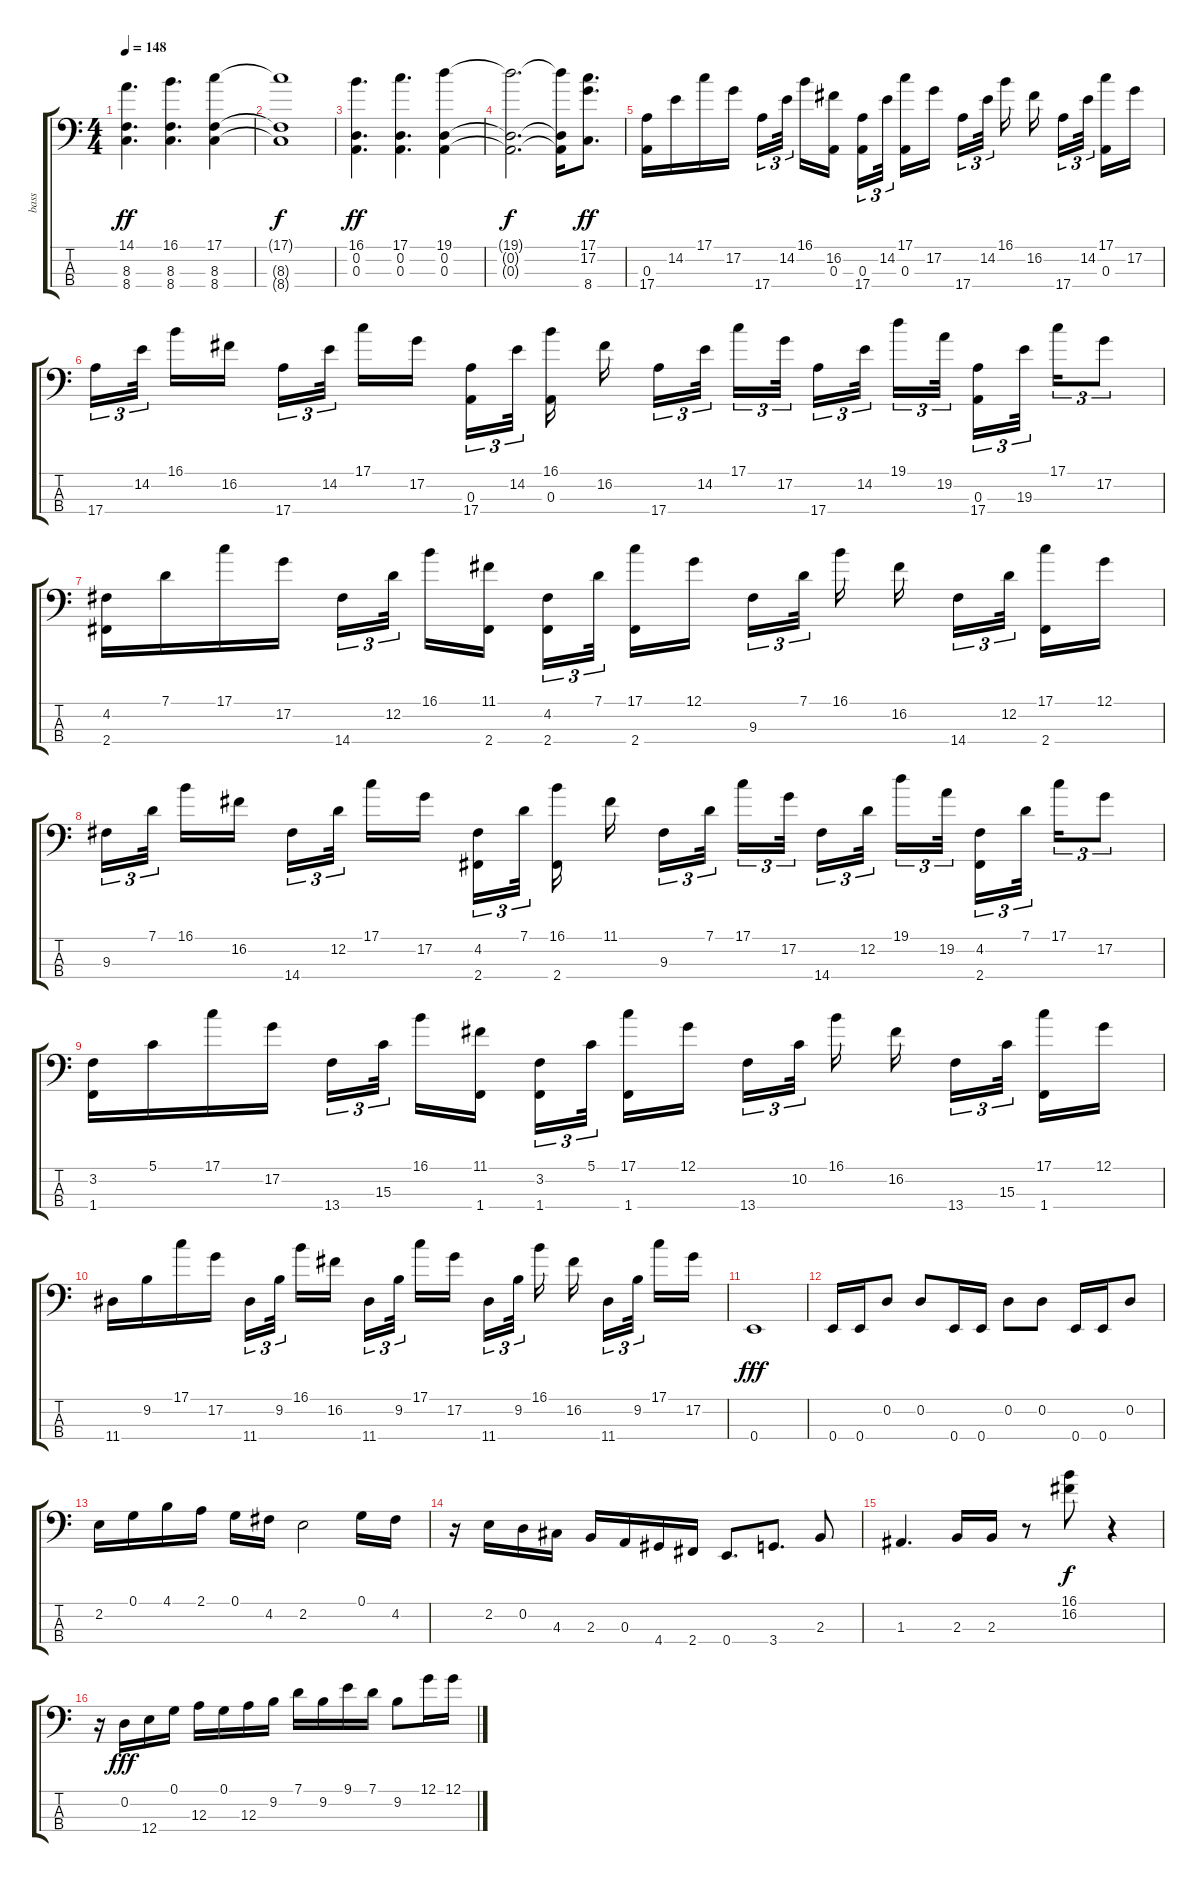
\track ("bass" "bass") {instrument electricbassfinger}
\staff {score tabs}
\tuning (G2 D2 A1 E1) {hide}
\ts (4 4)
\tempo 148
\clef f4
\ks c
(14.1 8.3 8.4).4{d dy ff} (16.1 8.3 8.4).4{d} (17.1 8.3 8.4).4 |
(17.1{t} 8.3{t} 8.4{t}).1{dy f} |
(16.1 0.2 0.3).4{d dy ff} (17.1 0.2 0.3).4{d} (19.1 0.2 0.3).4 |
(19.1{t} 0.2{t} 0.3{t}).2{d dy f} (19.1{t} 0.2{t} 0.3{t}).16 (17.1 17.2 8.4).8{d dy ff} |
(0.3 17.4).16 14.2.16 17.1.16 17.2.16 17.4.16{tu (3 2)} 14.2.32{tu (3 2) beam splitsecondary} 16.1.16 (16.2 0.3).16{beam splitsecondary} (0.3 17.4).16{tu (3 2)} 14.2.32{tu (3 2)} (17.1 0.3).16 17.2.16{beam splitsecondary} 17.4.16{tu (3 2)} 14.2.32{tu (3 2) beam splitsecondary} 16.1.16 16.2.16{beam splitsecondary} 17.4.16{tu (3 2)} 14.2.32{tu (3 2) beam splitsecondary} (17.1 0.3).16 17.2.16 |
17.4.16{tu (3 2)} 14.2.32{tu (3 2) beam splitsecondary} 16.1.16 16.2.16{beam splitsecondary} 17.4.16{tu (3 2)} 14.2.32{tu (3 2)} 17.1.16 17.2.16{beam splitsecondary} (0.3 17.4).16{tu (3 2)} 14.2.32{tu (3 2) beam splitsecondary} (16.1 0.3).16 16.2.16{beam splitsecondary} 17.4.16{tu (3 2)} 14.2.32{tu (3 2) beam splitsecondary} 17.1.16{tu (3 2)} 17.2.32{tu (3 2) beam splitsecondary} 17.4.16{tu (3 2)} 14.2.32{tu (3 2)} 19.1.16{tu (3 2)} 19.2.32{tu (3 2) beam splitsecondary} (0.3 17.4).16{tu (3 2)} 19.3.32{tu (3 2) beam splitsecondary} 17.1.16{tu (3 2)} 17.2.8{tu (3 2)} |
(4.2 2.4).16 7.1.16 17.1.16 17.2.16 14.4.16{tu (3 2)} 12.2.32{tu (3 2) beam splitsecondary} 16.1.16 (11.1 2.4).16{beam splitsecondary} (4.2 2.4).16{tu (3 2)} 7.1.32{tu (3 2)} (17.1 2.4).16 12.1.16{beam splitsecondary} 9.3.16{tu (3 2)} 7.1.32{tu (3 2) beam splitsecondary} 16.1.16 16.2.16{beam splitsecondary} 14.4.16{tu (3 2)} 12.2.32{tu (3 2) beam splitsecondary} (17.1 2.4).16 12.1.16 |
9.3.16{tu (3 2)} 7.1.32{tu (3 2) beam splitsecondary} 16.1.16 16.2.16{beam splitsecondary} 14.4.16{tu (3 2)} 12.2.32{tu (3 2)} 17.1.16 17.2.16{beam splitsecondary} (4.2 2.4).16{tu (3 2)} 7.1.32{tu (3 2) beam splitsecondary} (16.1 2.4).16 11.1.16{beam splitsecondary} 9.3.16{tu (3 2)} 7.1.32{tu (3 2) beam splitsecondary} 17.1.16{tu (3 2)} 17.2.32{tu (3 2) beam splitsecondary} 14.4.16{tu (3 2)} 12.2.32{tu (3 2)} 19.1.16{tu (3 2)} 19.2.32{tu (3 2) beam splitsecondary} (4.2 2.4).16{tu (3 2)} 7.1.32{tu (3 2) beam splitsecondary} 17.1.16{tu (3 2)} 17.2.8{tu (3 2)} |
(3.2 1.4).16 5.1.16 17.1.16 17.2.16 13.4.16{tu (3 2)} 15.3.32{tu (3 2) beam splitsecondary} 16.1.16 (11.1 1.4).16{beam splitsecondary} (3.2 1.4).16{tu (3 2)} 5.1.32{tu (3 2)} (17.1 1.4).16 12.1.16{beam splitsecondary} 13.4.16{tu (3 2)} 10.2.32{tu (3 2) beam splitsecondary} 16.1.16 16.2.16{beam splitsecondary} 13.4.16{tu (3 2)} 15.3.32{tu (3 2) beam splitsecondary} (17.1 1.4).16 12.1.16 |
11.4.16 9.2.16 17.1.16 17.2.16 11.4.16{tu (3 2)} 9.2.32{tu (3 2) beam splitsecondary} 16.1.16 16.2.16{beam splitsecondary} 11.4.16{tu (3 2)} 9.2.32{tu (3 2)} 17.1.16 17.2.16{beam splitsecondary} 11.4.16{tu (3 2)} 9.2.32{tu (3 2) beam splitsecondary} 16.1.16 16.2.16{beam splitsecondary} 11.4.16{tu (3 2)} 9.2.32{tu (3 2) beam splitsecondary} 17.1.16 17.2.16 |
0.4.1{dy fff} |
0.4.16 0.4.16 0.2.8 0.2.8 0.4.16 0.4.16 0.2.8 0.2.8 0.4.16 0.4.16 0.2.8 |
2.2.16 0.1.16 4.1.16 2.1.16 0.1.16 4.2.16 2.2.2 0.1.16 4.2.16 |
r.16 2.2.16 0.2.16 4.3.16 2.3.16 0.3.16 4.4.16 2.4.16 0.4.8{d} 3.4.8{d} 2.3.8 |
1.3.4{d} 2.3.16 2.3.16 r.8 (16.1 16.2).8{dy f} r.4 |
r.16 0.2.16{dy fff} 12.4.16 0.1.16 12.3.16 0.1.16 12.3.16 9.2.16 7.1.16 9.2.16 9.1.16 7.1.16 9.2.8 12.1.16 12.1.16
